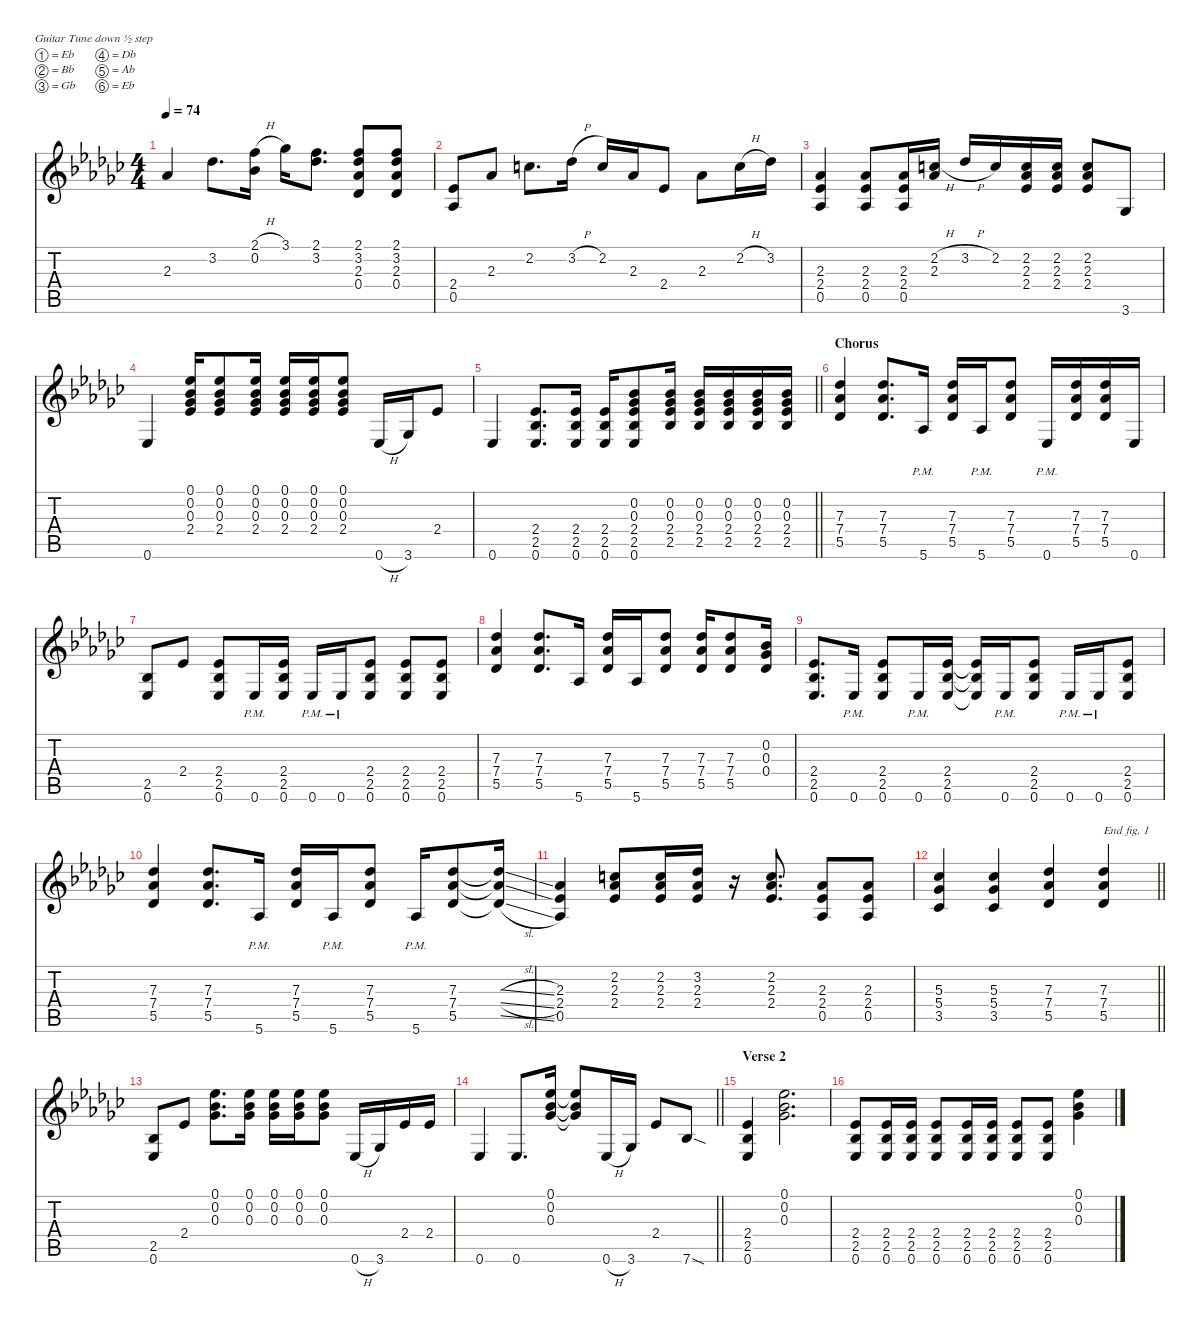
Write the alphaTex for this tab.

\defaultSystemsLayout 4
\hideDynamics
\bracketExtendMode nobrackets
\singleTrackTrackNamePolicy hidden
\multiTrackTrackNamePolicy hidden
\firstSystemTrackNameMode fullname
\firstSystemTrackNameOrientation horizontal
\otherSystemsTrackNameOrientation horizontal
\track ("Rhythm, Gtr.1, Hetfield" "el.guit.") {defaultSystemsLayout 4 instrument electricguitarclean}
\staff {score tabs}
\tuning (Eb4 Bb3 Gb3 Db3 Ab2 Eb2)
\ts (4 4)
\tempo 74
\clef g2
\ks ebminor
2.3{acc b}.4{dy fff beam Up} 3.2{acc b}.8{d beam Down} (2.1{h acc forcenatural} 0.2{acc b}).16{beam Down} 3.1{acc b}.16{beam Down} (2.1{acc forcenatural} 3.2{acc b}).8{d beam Down} (2.1{acc forcenatural} 3.2{acc b} 2.3{acc b} 0.4{acc b}).8{beam Up} (2.1{acc forcenatural} 3.2{acc b} 2.3{acc b} 0.4{acc b}).8{beam Up} |
(2.4{acc b} 0.5{acc b}).8{beam Up} 2.3{acc b}.8{beam Up} 2.2{acc forcenatural}.8{d beam Down} 3.2{h acc b}.16{beam Down} 2.2{acc forcenatural}.16{beam Up} 2.3{acc b}.16{beam Up} 2.4{acc b}.8{beam Up} 2.3{acc b}.8{beam Down} 2.2{h acc forcenatural}.16{beam Down} 3.2{acc b}.16{beam Down} |
(2.3{acc b} 2.4{acc b} 0.5{acc b}).4{beam Up} (2.3{acc b} 2.4{acc b} 0.5{acc b}).8{beam Up} (2.3{acc b} 2.4{acc b} 0.5{acc b}).16{beam Up} (2.2{h acc forcenatural} 2.3{acc b}).16{beam Up} 3.2{h acc b}.16{beam Up} 2.2{acc forcenatural}.16{beam Up} (2.2{acc forcenatural} 2.3{acc b} 2.4{acc b}).16{beam Up} (2.2{acc forcenatural} 2.3{acc b} 2.4{acc b}).16{beam Up} (2.2{acc forcenatural} 2.3{acc b} 2.4{acc b}).8{beam Up} 3.6{acc b}.8{beam Up} |
0.6{acc b}.4{dy f beam Up} (0.1{acc b} 0.2{acc b} 0.3{acc b} 2.4{acc b}).16{beam Up} (0.1{acc b} 0.2{acc b} 0.3{acc b} 2.4{acc b}).8{beam Up} (0.1{acc b} 0.2{acc b} 0.3{acc b} 2.4{acc b}).16{beam Up} (0.1{acc b} 0.2{acc b} 0.3{acc b} 2.4{acc b}).16{beam Up} (0.1{acc b} 0.2{acc b} 0.3{acc b} 2.4{acc b}).16{beam Up} (0.1{acc b} 0.2{acc b} 0.3{acc b} 2.4{acc b}).8{beam Up} 0.6{h acc b}.16{beam Up} 3.6{acc b}.16{beam Up} 2.4{acc b}.8{beam Up} |
\barLineRight lightlight
0.6{acc b}.4{beam Up} (2.4{acc b} 2.5{acc b} 0.6{acc b}).8{d beam Up} (2.4{acc b} 2.5{acc b} 0.6{acc b}).16{beam Up} (2.4{acc b} 2.5{acc b} 0.6{acc b}).16{beam Up} (0.2{acc b} 0.3{acc b} 2.4{acc b} 2.5{acc b} 0.6{acc b}).8{beam Up} (0.2{acc b} 0.3{acc b} 2.4{acc b} 2.5{acc b}).16{beam Up} (0.2{acc b} 0.3{acc b} 2.4{acc b} 2.5{acc b}).16{beam Up} (0.2{acc b} 0.3{acc b} 2.4{acc b} 2.5{acc b}).16{beam Up} (0.2{acc b} 0.3{acc b} 2.4{acc b} 2.5{acc b}).16{beam Up} (0.2{acc b} 0.3{acc b} 2.4{acc b} 2.5{acc b}).16{beam Up} |
\section ("" "Chorus")
(7.3{acc b} 7.4{acc b} 5.5{acc b}).4{beam Up} (7.3{acc b} 7.4{acc b} 5.5{acc b}).8{d beam Up} 5.6{pm acc b}.16{beam Up} (7.3{acc b} 7.4{acc b} 5.5{acc b}).16{beam Up} 5.6{pm acc b}.16{beam Up} (7.3{acc b} 7.4{acc b} 5.5{acc b}).8{beam Up} 0.6{pm acc b}.16{beam Up} (7.3{acc b} 7.4{acc b} 5.5{acc b}).16{beam Up} (7.3{acc b} 7.4{acc b} 5.5{acc b}).16{beam Up} 0.6{acc b}.16{beam Up} |
(2.5{acc b} 0.6{acc b}).8{beam Up} 2.4{acc b}.8{beam Up} (2.4{acc b} 2.5{acc b} 0.6{acc b}).8{beam Up} 0.6{pm acc b}.16{beam Up} (2.4{acc b} 2.5{acc b} 0.6{acc b}).16{beam Up} 0.6{pm acc b}.16{beam Up} 0.6{pm acc b}.16{beam Up} (2.4{acc b} 2.5{acc b} 0.6{acc b}).8{beam Up} (2.4{acc b} 2.5{acc b} 0.6{acc b}).8{beam Up} (2.4{acc b} 2.5{acc b} 0.6{acc b}).8{beam Up} |
(7.3{acc b} 7.4{acc b} 5.5{acc b}).4{beam Up} (7.3{acc b} 7.4{acc b} 5.5{acc b}).8{d beam Up} 5.6{acc b}.16{beam Up} (7.3{acc b} 7.4{acc b} 5.5{acc b}).16{beam Up} 5.6{acc b}.16{beam Up} (7.3{acc b} 7.4{acc b} 5.5{acc b}).8{beam Up} (7.3{acc b} 7.4{acc b} 5.5{acc b}).16{beam Up} (7.3{acc b} 7.4{acc b} 5.5{acc b}).8{beam Up} (0.2{acc b} 0.3{acc b} 0.4{acc b}).16{beam Up} |
(2.4{acc b} 2.5{acc b} 0.6{acc b}).8{d beam Up} 0.6{pm acc b}.16{beam Up} (2.4{acc b} 2.5{acc b} 0.6{acc b}).8{beam Up} 0.6{pm acc b}.16{beam Up} (2.4{acc b} 2.5{acc b} 0.6{acc b}).16{beam Up} (2.4{t acc b} 2.5{t acc b} 0.6{t acc b}).16{beam Up} 0.6{pm acc b}.16{beam Up} (2.4{acc b} 2.5{acc b} 0.6{acc b}).8{beam Up} 0.6{pm acc b}.16{beam Up} 0.6{pm acc b}.16{beam Up} (2.4{acc b} 2.5{acc b} 0.6{acc b}).8{beam Up} |
(7.3{acc b} 7.4{acc b} 5.5{acc b}).4{beam Up} (7.3{acc b} 7.4{acc b} 5.5{acc b}).8{d beam Up} 5.6{pm acc b}.16{beam Up} (7.3{acc b} 7.4{acc b} 5.5{acc b}).16{beam Up} 5.6{pm acc b}.16{beam Up} (7.3{acc b} 7.4{acc b} 5.5{acc b}).8{beam Up} 5.6{pm acc b}.16{beam Up} (7.3{acc b} 7.4{acc b} 5.5{acc b}).8{beam Up} (7.3{sl t acc b} 7.4{sl t acc b} 5.5{sl t acc b}).16{beam Up} |
(2.3{acc b} 2.4{acc b} 0.5{acc b}).4{beam Up} (2.2{acc forcenatural} 2.3{acc b} 2.4{acc b}).8{beam Up} (2.2{acc forcenatural} 2.3{acc b} 2.4{acc b}).16{beam Up} (3.2{acc b} 2.3{acc b} 2.4{acc b}).16{beam Up} r.16{beam Up} (2.2{acc forcenatural} 2.3{acc b} 2.4{acc b}).8{d beam Up} (2.3{acc b} 2.4{acc b} 0.5{acc b}).8{beam Up} (2.3{acc b} 2.4{acc b} 0.5{acc b}).8{beam Up} |
\barLineRight lightlight
(5.3{acc b} 5.4{acc b} 3.5{acc b}).4{beam Up} (5.3{acc b} 5.4{acc b} 3.5{acc b}).4{beam Up} (7.3{acc b} 7.4{acc b} 5.5{acc b}).4{beam Up} (7.3{acc b} 7.4{acc b} 5.5{acc b}).4{txt "End fig. 1" beam Up} |
(2.5{acc b} 0.6{acc b}).8{beam Up} 2.4{acc b}.8{beam Up} (0.1{acc b} 0.2{acc b} 0.3{acc b}).8{d beam Down} (0.1{acc b} 0.2{acc b} 0.3{acc b}).16{beam Down} (0.1{acc b} 0.2{acc b} 0.3{acc b}).16{beam Down} (0.1{acc b} 0.2{acc b} 0.3{acc b}).16{beam Down} (0.1{acc b} 0.2{acc b} 0.3{acc b}).8{beam Down} 0.6{h acc b}.16{beam Up} 3.6{acc b}.16{beam Up} 2.4{acc b}.16{beam Up} 2.4{acc b}.16{beam Up} |
\barLineRight lightlight
0.6{acc b}.4{beam Up} 0.6{acc b}.8{d beam Up} (0.1{acc b} 0.2{acc b} 0.3{acc b}).16{beam Up} (0.1{t acc b} 0.2{t acc b} 0.3{t acc b}).8{beam Up} 0.6{h acc b}.16{beam Up} 3.6{acc b}.16{beam Up} 2.4{acc b}.8{beam Up} 7.6{sod acc b}.8{beam Up} |
\section ("" "Verse 2")
(2.4{acc b} 2.5{acc b} 0.6{acc b}).4{beam Up} (0.1{acc b} 0.2{acc b} 0.3{acc b}).2{d beam Down} |
(2.4{acc b} 2.5{acc b} 0.6{acc b}).8{beam Up} (2.4{acc b} 2.5{acc b} 0.6{acc b}).16{beam Up} (2.4{acc b} 2.5{acc b} 0.6{acc b}).16{beam Up} (2.4{acc b} 2.5{acc b} 0.6{acc b}).8{beam Up} (2.4{acc b} 2.5{acc b} 0.6{acc b}).16{beam Up} (2.4{acc b} 2.5{acc b} 0.6{acc b}).16{beam Up} (2.4{acc b} 2.5{acc b} 0.6{acc b}).8{beam Up} (2.4{acc b} 2.5{acc b} 0.6{acc b}).8{beam Up} (0.1{acc b} 0.2{acc b} 0.3{acc b}).4{beam Down}
